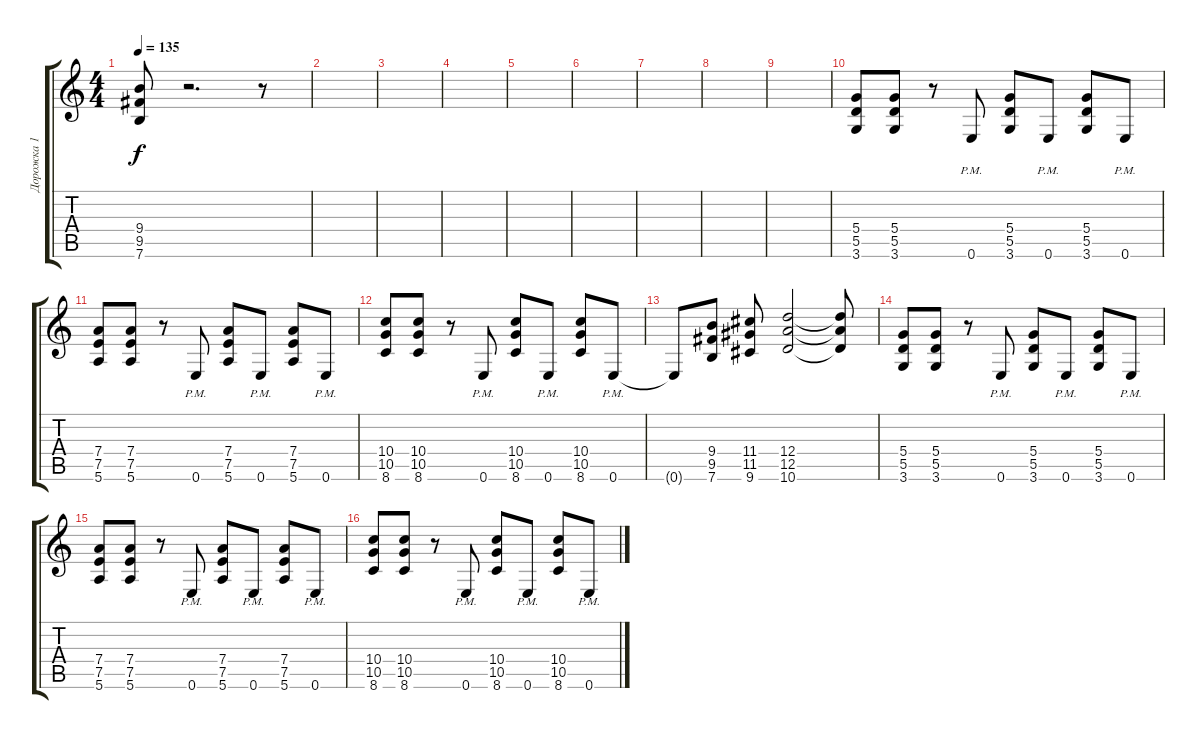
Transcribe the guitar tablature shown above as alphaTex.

\track ("Дорожка 1" "Дорожка 1") {instrument distortionguitar}
\staff {score tabs}
\tuning (E4 B3 G3 D3 A2 E2) {hide}
\ts (4 4)
\tempo 135
\clef g2
\ks c
(9.4 9.5 7.6).8{dy f} r.2{d} r.8 |
|
|
|
|
|
|
|
|
(5.4 5.5 3.6).8 (5.4 5.5 3.6).8 r.8 0.6{pm}.8 (5.4 5.5 3.6).8 0.6{pm}.8 (5.4 5.5 3.6).8 0.6{pm}.8 |
(7.4 7.5 5.6).8 (7.4 7.5 5.6).8 r.8 0.6{pm}.8 (7.4 7.5 5.6).8 0.6{pm}.8 (7.4 7.5 5.6).8 0.6{pm}.8 |
(10.4 10.5 8.6).8 (10.4 10.5 8.6).8 r.8 0.6{pm}.8 (10.4 10.5 8.6).8 0.6{pm}.8 (10.4 10.5 8.6).8 0.6{pm}.8 |
0.6{t}.8 (9.4 9.5 7.6).8 (11.4 11.5 9.6).8 (12.4 12.5 10.6).2 (12.4{t} 12.5{t} 10.6{t}).8 |
(5.4 5.5 3.6).8 (5.4 5.5 3.6).8 r.8 0.6{pm}.8 (5.4 5.5 3.6).8 0.6{pm}.8 (5.4 5.5 3.6).8 0.6{pm}.8 |
(7.4 7.5 5.6).8 (7.4 7.5 5.6).8 r.8 0.6{pm}.8 (7.4 7.5 5.6).8 0.6{pm}.8 (7.4 7.5 5.6).8 0.6{pm}.8 |
(10.4 10.5 8.6).8 (10.4 10.5 8.6).8 r.8 0.6{pm}.8 (10.4 10.5 8.6).8 0.6{pm}.8 (10.4 10.5 8.6).8 0.6{pm}.8
